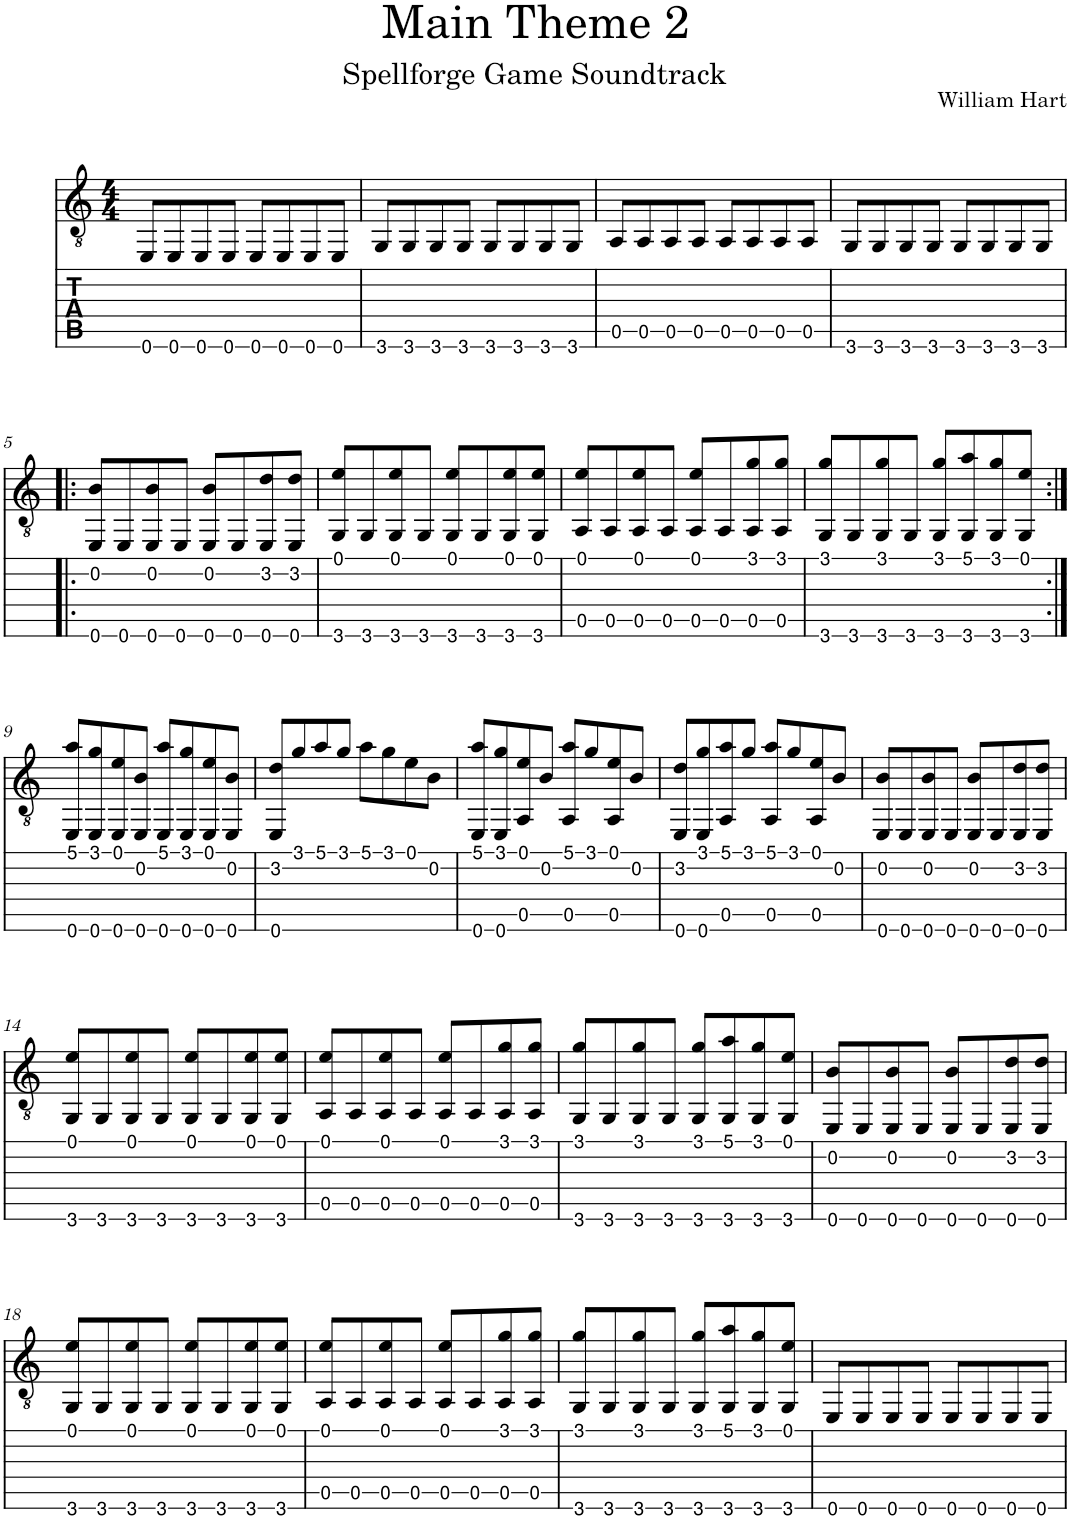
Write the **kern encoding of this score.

**kern	**kern
*part1	*part1
*staff2	*staff1
*I"Guitar	*
*I'Guit.	*
*stria6	*
*	*clefGv2
*k[]	*k[]
*M4/4	*M4/4
=1	=1
8EEL	8EE/L
8EEJ	8EE/
8EEL	8EE/
8EEJ	8EE/J
8EEL	8EE/L
8EEJ	8EE/
8EEL	8EE/
8EEJ	8EE/J
=2	=2
8GGL	8GG/L
8GGJ	8GG/
8GGL	8GG/
8GGJ	8GG/J
8GGL	8GG/L
8GGJ	8GG/
8GGL	8GG/
8GGJ	8GG/J
=3	=3
8AAL	8AA/L
8AAJ	8AA/
8AAL	8AA/
8AAJ	8AA/J
8AAL	8AA/L
8AAJ	8AA/
8AAL	8AA/
8AAJ	8AA/J
=4	=4
8GGL	8GG/L
8GGJ	8GG/
8GGL	8GG/
8GGJ	8GG/J
8GGL	8GG/L
8GGJ	8GG/
8GGL	8GG/
8GGJ	8GG/J
!!LO:LB:g=z
=5!|:	=5!|:
8EE\ 8B\L	8EE/ 8B/L
8EEJ	8EE/
8EE\ 8B\L	8EE/ 8B/
8EEJ	8EE/J
8EE\ 8B\L	8EE/ 8B/L
8EEJ	8EE/
8EE\ 8d\L	8EE/ 8d/
8EE\ 8d\J	8EE/ 8d/J
=6	=6
8GG\ 8e\L	8GG/ 8e/L
8GGJ	8GG/
8GG\ 8e\L	8GG/ 8e/
8GGJ	8GG/J
8GG\ 8e\L	8GG/ 8e/L
8GGJ	8GG/
8GG\ 8e\L	8GG/ 8e/
8GG\ 8e\J	8GG/ 8e/J
=7	=7
8AA\ 8e\L	8AA/ 8e/L
8AAJ	8AA/
8AA\ 8e\L	8AA/ 8e/
8AAJ	8AA/J
8AA\ 8e\L	8AA/ 8e/L
8AAJ	8AA/
8AA\ 8g\L	8AA/ 8g/
8AA\ 8g\J	8AA/ 8g/J
=8	=8
8GG\ 8g\L	8GG/ 8g/L
8GGJ	8GG/
8GG\ 8g\L	8GG/ 8g/
8GGJ	8GG/J
8GG\ 8g\L	8GG/ 8g/L
8GG\ 8a\J	8GG/ 8a/
8GG\ 8g\L	8GG/ 8g/
8GG\ 8e\J	8GG/ 8e/J
!!LO:LB:g=z
=9:|!	=9:|!
8EE\ 8a\L	8EE/ 8a/L
8EE\ 8g\J	8EE/ 8g/
8EE\ 8e\L	8EE/ 8e/
8EE\ 8B\J	8EE/ 8B/J
8EE\ 8a\L	8EE/ 8a/L
8EE\ 8g\J	8EE/ 8g/
8EE\ 8e\L	8EE/ 8e/
8EE\ 8B\J	8EE/ 8B/J
=10	=10
8EE\ 8d\L	8EE/ 8d/L
8gJ	8g/
8aL	8a/
8gJ	8g/J
8aL	8a\L
8gJ	8g\
8eL	8e\
8BJ	8B\J
=11	=11
8EE\ 8a\L	8EE/ 8a/L
8EE\ 8g\J	8EE/ 8g/
8AA\ 8e\L	8AA/ 8e/
8BJ	8B/J
8AA\ 8a\L	8AA/ 8a/L
8gJ	8g/
8AA\ 8e\L	8AA/ 8e/
8BJ	8B/J
=12	=12
8EE\ 8d\L	8EE/ 8d/L
8EE\ 8g\J	8EE/ 8g/
8AA\ 8a\L	8AA/ 8a/
8gJ	8g/J
8AA\ 8a\L	8AA/ 8a/L
8gJ	8g/
8AA\ 8e\L	8AA/ 8e/
8BJ	8B/J
=13	=13
8EE\ 8B\L	8EE/ 8B/L
8EEJ	8EE/
8EE\ 8B\L	8EE/ 8B/
8EEJ	8EE/J
8EE\ 8B\L	8EE/ 8B/L
8EEJ	8EE/
8EE\ 8d\L	8EE/ 8d/
8EE\ 8d\J	8EE/ 8d/J
!!LO:LB:g=z
=14	=14
8GG\ 8e\L	8GG/ 8e/L
8GGJ	8GG/
8GG\ 8e\L	8GG/ 8e/
8GGJ	8GG/J
8GG\ 8e\L	8GG/ 8e/L
8GGJ	8GG/
8GG\ 8e\L	8GG/ 8e/
8GG\ 8e\J	8GG/ 8e/J
=15	=15
8AA\ 8e\L	8AA/ 8e/L
8AAJ	8AA/
8AA\ 8e\L	8AA/ 8e/
8AAJ	8AA/J
8AA\ 8e\L	8AA/ 8e/L
8AAJ	8AA/
8AA\ 8g\L	8AA/ 8g/
8AA\ 8g\J	8AA/ 8g/J
=16	=16
8GG\ 8g\L	8GG/ 8g/L
8GGJ	8GG/
8GG\ 8g\L	8GG/ 8g/
8GGJ	8GG/J
8GG\ 8g\L	8GG/ 8g/L
8GG\ 8a\J	8GG/ 8a/
8GG\ 8g\L	8GG/ 8g/
8GG\ 8e\J	8GG/ 8e/J
=17	=17
8EE\ 8B\L	8EE/ 8B/L
8EEJ	8EE/
8EE\ 8B\L	8EE/ 8B/
8EEJ	8EE/J
8EE\ 8B\L	8EE/ 8B/L
8EEJ	8EE/
8EE\ 8d\L	8EE/ 8d/
8EE\ 8d\J	8EE/ 8d/J
!!LO:LB:g=z
=18	=18
8GG\ 8e\L	8GG/ 8e/L
8GGJ	8GG/
8GG\ 8e\L	8GG/ 8e/
8GGJ	8GG/J
8GG\ 8e\L	8GG/ 8e/L
8GGJ	8GG/
8GG\ 8e\L	8GG/ 8e/
8GG\ 8e\J	8GG/ 8e/J
=19	=19
8AA\ 8e\L	8AA/ 8e/L
8AAJ	8AA/
8AA\ 8e\L	8AA/ 8e/
8AAJ	8AA/J
8AA\ 8e\L	8AA/ 8e/L
8AAJ	8AA/
8AA\ 8g\L	8AA/ 8g/
8AA\ 8g\J	8AA/ 8g/J
=20	=20
8GG\ 8g\L	8GG/ 8g/L
8GGJ	8GG/
8GG\ 8g\L	8GG/ 8g/
8GGJ	8GG/J
8GG\ 8g\L	8GG/ 8g/L
8GG\ 8a\J	8GG/ 8a/
8GG\ 8g\L	8GG/ 8g/
8GG\ 8e\J	8GG/ 8e/J
=21	=21
8EEL	8EE/L
8EEJ	8EE/
8EEL	8EE/
8EEJ	8EE/J
8EEL	8EE/L
8EEJ	8EE/
8EEL	8EE/
8EEJ	8EE/J
=	=
*-	*-
